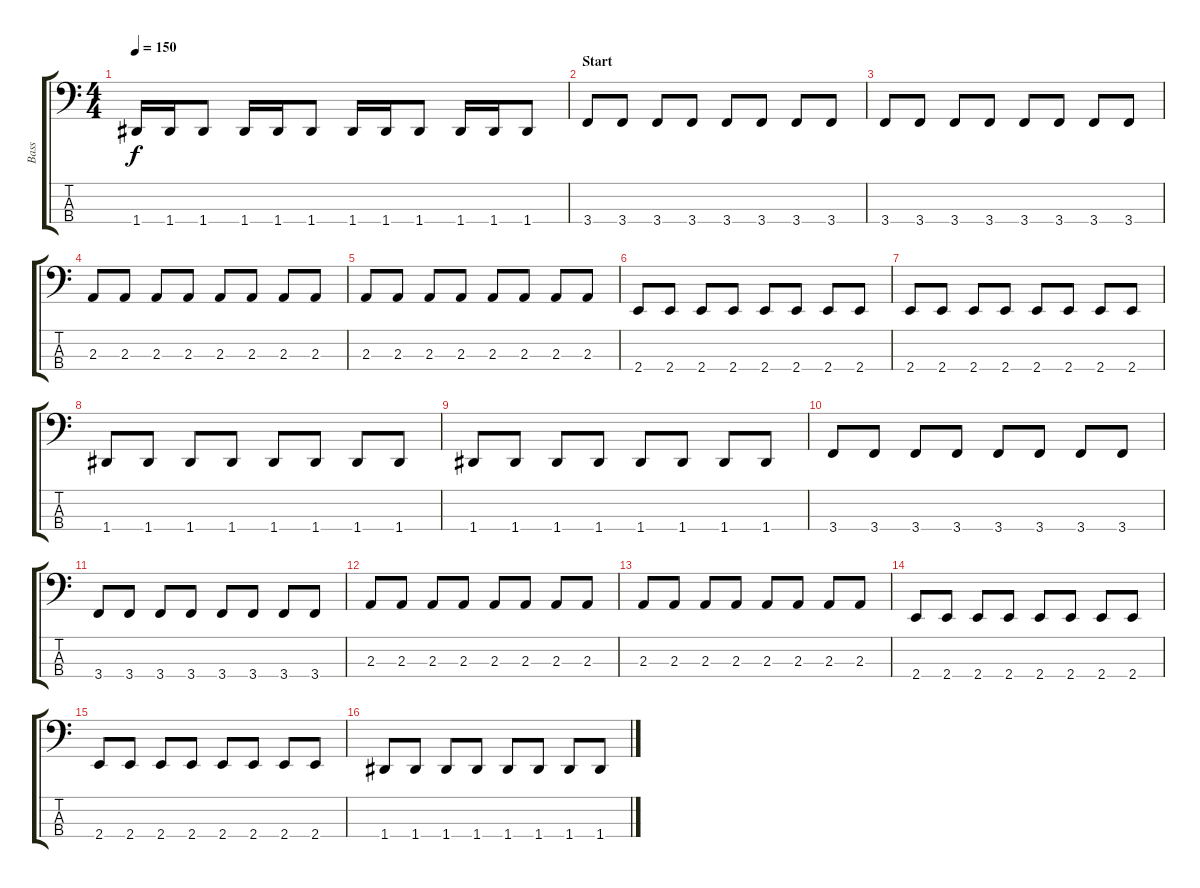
\track ("Bass" "Bass") {instrument electricbasspick}
\staff {score tabs}
\tuning (F2 C2 G1 D1) {hide}
\ts (4 4)
\tempo 150
\clef f4
\ks c
1.4.16{dy f} 1.4.16 1.4.8 1.4.16 1.4.16 1.4.8 1.4.16 1.4.16 1.4.8 1.4.16 1.4.16 1.4.8 |
\section ("" "Start")
3.4.8 3.4.8 3.4.8 3.4.8 3.4.8 3.4.8 3.4.8 3.4.8 |
3.4.8 3.4.8 3.4.8 3.4.8 3.4.8 3.4.8 3.4.8 3.4.8 |
2.3.8 2.3.8 2.3.8 2.3.8 2.3.8 2.3.8 2.3.8 2.3.8 |
2.3.8 2.3.8 2.3.8 2.3.8 2.3.8 2.3.8 2.3.8 2.3.8 |
2.4.8 2.4.8 2.4.8 2.4.8 2.4.8 2.4.8 2.4.8 2.4.8 |
2.4.8 2.4.8 2.4.8 2.4.8 2.4.8 2.4.8 2.4.8 2.4.8 |
1.4.8 1.4.8 1.4.8 1.4.8 1.4.8 1.4.8 1.4.8 1.4.8 |
1.4.8 1.4.8 1.4.8 1.4.8 1.4.8 1.4.8 1.4.8 1.4.8 |
3.4.8 3.4.8 3.4.8 3.4.8 3.4.8 3.4.8 3.4.8 3.4.8 |
3.4.8 3.4.8 3.4.8 3.4.8 3.4.8 3.4.8 3.4.8 3.4.8 |
2.3.8 2.3.8 2.3.8 2.3.8 2.3.8 2.3.8 2.3.8 2.3.8 |
2.3.8 2.3.8 2.3.8 2.3.8 2.3.8 2.3.8 2.3.8 2.3.8 |
2.4.8 2.4.8 2.4.8 2.4.8 2.4.8 2.4.8 2.4.8 2.4.8 |
2.4.8 2.4.8 2.4.8 2.4.8 2.4.8 2.4.8 2.4.8 2.4.8 |
1.4.8 1.4.8 1.4.8 1.4.8 1.4.8 1.4.8 1.4.8 1.4.8
